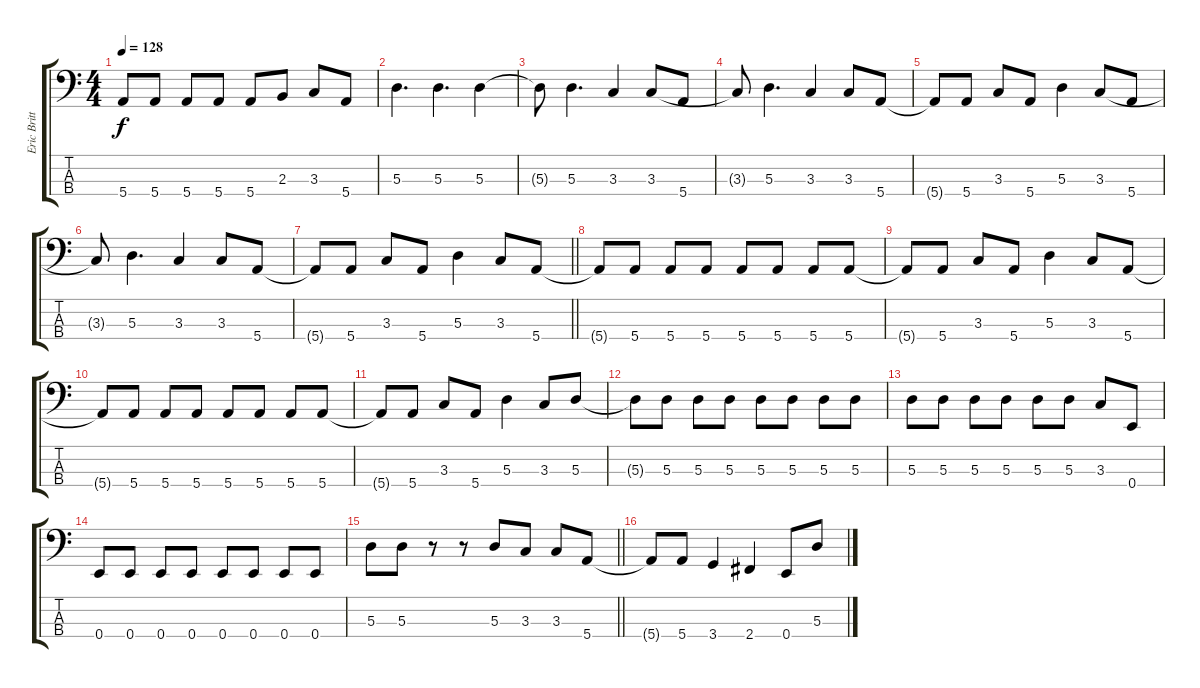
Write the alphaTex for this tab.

\track ("Eric Brittingham" "Eric Britt") {instrument electricbasspick}
\staff {score tabs}
\tuning (G2 D2 A1 E1) {hide}
\ts (4 4)
\tempo 128
\clef f4
\ks c
5.4.8{dy f} 5.4.8 5.4.8 5.4.8 5.4.8 2.3.8 3.3.8 5.4.8 |
5.3.4{d} 5.3.4{d} 5.3.4 |
5.3{t}.8 5.3.4{d} 3.3.4 3.3.8 5.4.8 |
3.3{t}.8 5.3.4{d} 3.3.4 3.3.8 5.4.8 |
5.4{t}.8 5.4.8 3.3.8 5.4.8 5.3.4 3.3.8 5.4.8 |
3.3{t}.8 5.3.4{d} 3.3.4 3.3.8 5.4.8 |
\barLineRight lightlight
5.4{t}.8 5.4.8 3.3.8 5.4.8 5.3.4 3.3.8 5.4.8 |
5.4{t}.8 5.4.8 5.4.8 5.4.8 5.4.8 5.4.8 5.4.8 5.4.8 |
5.4{t}.8 5.4.8 3.3.8 5.4.8 5.3.4 3.3.8 5.4.8 |
5.4{t}.8 5.4.8 5.4.8 5.4.8 5.4.8 5.4.8 5.4.8 5.4.8 |
5.4{t}.8 5.4.8 3.3.8 5.4.8 5.3.4 3.3.8 5.3.8 |
5.3{t}.8 5.3.8 5.3.8 5.3.8 5.3.8 5.3.8 5.3.8 5.3.8 |
5.3.8 5.3.8 5.3.8 5.3.8 5.3.8 5.3.8 3.3.8 0.4.8 |
0.4.8 0.4.8 0.4.8 0.4.8 0.4.8 0.4.8 0.4.8 0.4.8 |
\barLineRight lightlight
5.3.8 5.3.8 r.8 r.8 5.3.8 3.3.8 3.3.8 5.4.8 |
5.4{t}.8 5.4.8 3.4.4 2.4.4 0.4.8 5.3.8
